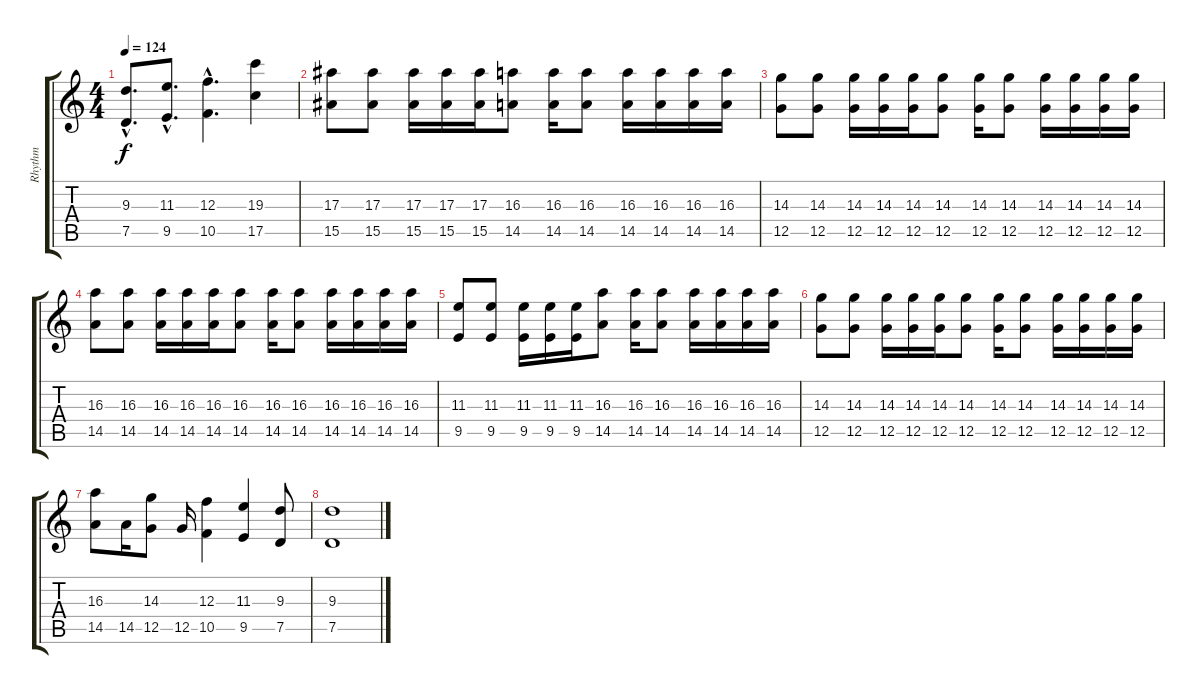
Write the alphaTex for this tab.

\track ("Rhythm " "Rhythm ") {instrument distortionguitar}
\staff {score tabs}
\tuning (D4 A3 F3 C3 G2 D2) {hide}
\ts (4 4)
\tempo 124
\clef g2
\ks c
(9.3{hac} 7.5{hac}).8{d dy f} (11.3{hac} 9.5{hac}).8{d} (12.3{hac} 10.5{hac}).4{d} (19.3 17.5).4 |
(17.3 15.5).8 (17.3 15.5).8 (17.3 15.5).16 (17.3 15.5).16 (17.3 15.5).16 (16.3 14.5).8 (16.3 14.5).16 (16.3 14.5).8 (16.3 14.5).16 (16.3 14.5).16 (16.3 14.5).16 (16.3 14.5).16 |
(14.3 12.5).8 (14.3 12.5).8 (14.3 12.5).16 (14.3 12.5).16 (14.3 12.5).16 (14.3 12.5).8 (14.3 12.5).16 (14.3 12.5).8 (14.3 12.5).16 (14.3 12.5).16 (14.3 12.5).16 (14.3 12.5).16 |
(16.3 14.5).8 (16.3 14.5).8 (16.3 14.5).16 (16.3 14.5).16 (16.3 14.5).16 (16.3 14.5).8 (16.3 14.5).16 (16.3 14.5).8 (16.3 14.5).16 (16.3 14.5).16 (16.3 14.5).16 (16.3 14.5).16 |
(11.3 9.5).8 (11.3 9.5).8 (11.3 9.5).16 (11.3 9.5).16 (11.3 9.5).16 (16.3 14.5).8 (16.3 14.5).16 (16.3 14.5).8 (16.3 14.5).16 (16.3 14.5).16 (16.3 14.5).16 (16.3 14.5).16 |
(14.3 12.5).8 (14.3 12.5).8 (14.3 12.5).16 (14.3 12.5).16 (14.3 12.5).16 (14.3 12.5).8 (14.3 12.5).16 (14.3 12.5).8 (14.3 12.5).16 (14.3 12.5).16 (14.3 12.5).16 (14.3 12.5).16 |
(16.3 14.5).8 14.5.16 (14.3 12.5).8 12.5.16 (12.3 10.5).4 (11.3 9.5).4 (9.3 7.5).8 |
(9.3 7.5).1
